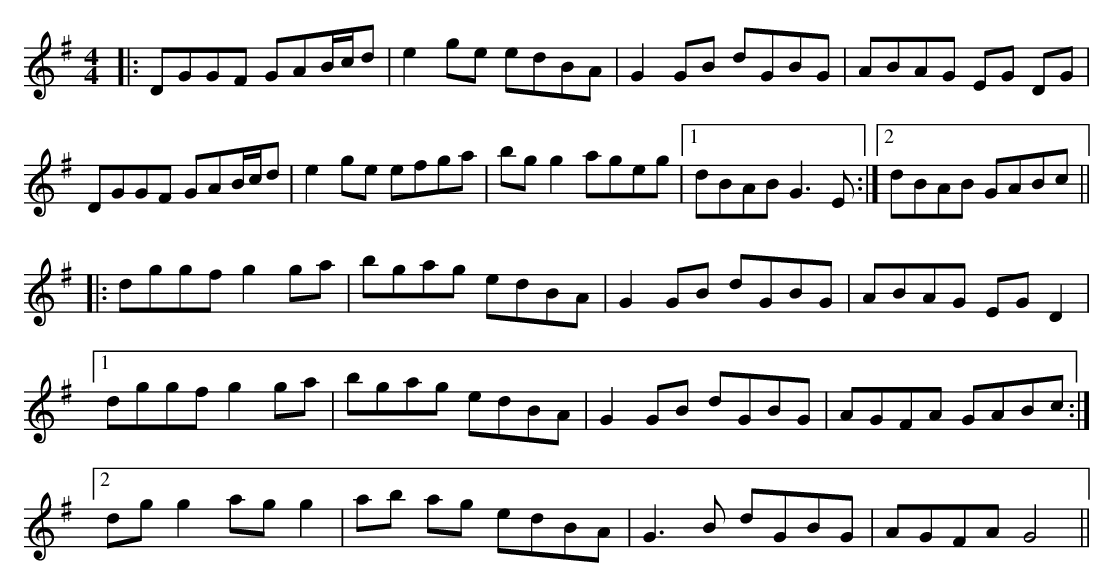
X:1
M:4/4
K:G
|:DGGF GAB/c/d|e2 ge edBA|G2 GB dGBG|ABAG EG DG|
DGGF GAB/c/d|e2 ge efga|bg g2 ageg|1 dBAB G3 E:|2 dBAB GABc||
|:dggf g2 ga|bgag edBA|G2 GB dGBG|ABAG EG D2|
[1 dggf g2 ga|bgag edBA|G2 GB dGBG|AGFA GABc:|
[2 dg g2 ag g2|ab ag edBA|G3 B dGBG|AGFA G4||
